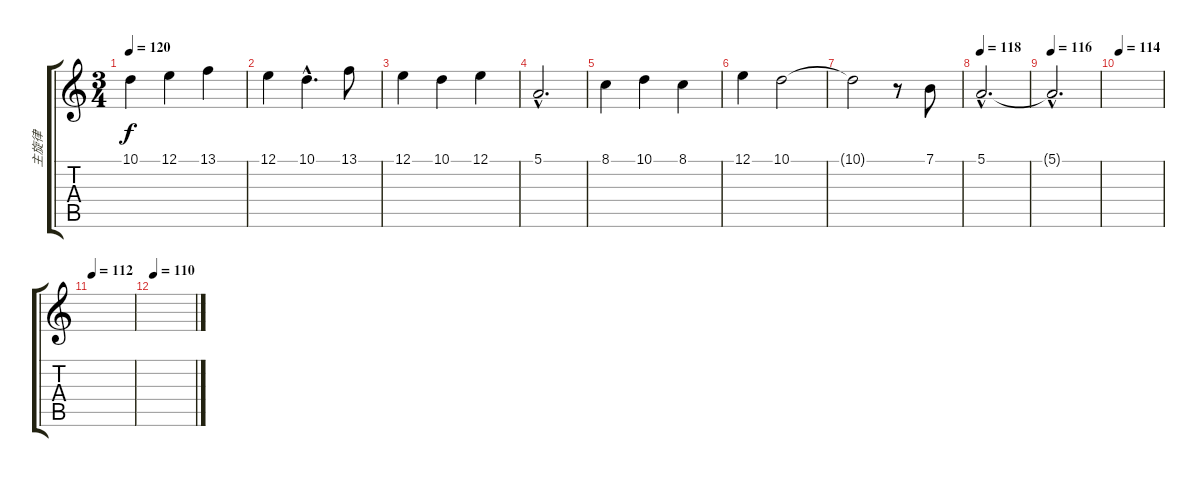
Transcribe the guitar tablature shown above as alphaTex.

\track ("主旋律" "主旋律") {instrument musicbox}
\staff {score tabs}
\tuning (E4 B3 G3 D3 A2 E2) {hide}
\ts (3 4)
\tempo 120
\clef g2
\ks c
10.1.4{dy f} 12.1.4 13.1.4 |
12.1.4 10.1{hac}.4{d} 13.1.8 |
12.1.4 10.1.4 12.1.4 |
5.1{hac}.2{d} |
8.1.4 10.1.4 8.1.4 |
12.1.4 10.1.2 |
10.1{t}.2 r.8 7.1.8 |
\tempo 118
5.1{hac}.2{d} |
\tempo 116
5.1{hac t}.2{d} |
\tempo 114
|
\tempo 112
|
\tempo 110
